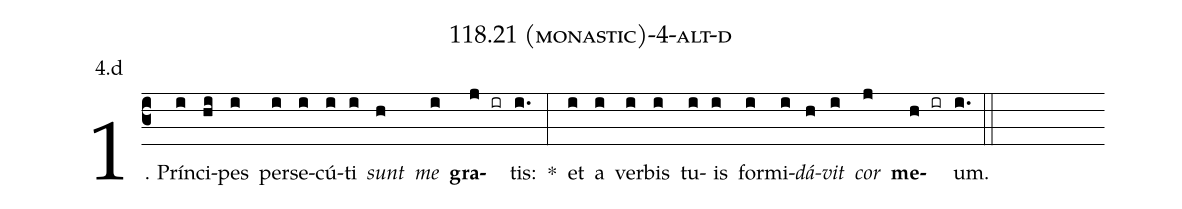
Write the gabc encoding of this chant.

name: 118.21 (monastic)-4-alt-d;
annotation: 4.d;
%%
(c3)1. Prín(i)ci(hi)pes(i) per(i)se(i)cú(i)ti(i) <i>sunt</i>(h) <i>me</i>(i) <b>gra</b>(j ir)tis:(i.) *(:) et(i) a(i) ver(i)bis(i) tu(i)is(i) for(i)mi(i)<i>dá</i>(h)<i>vit</i>(i) <i>cor</i>(j) <b>me</b>(h ir)um.(i.) (::)
